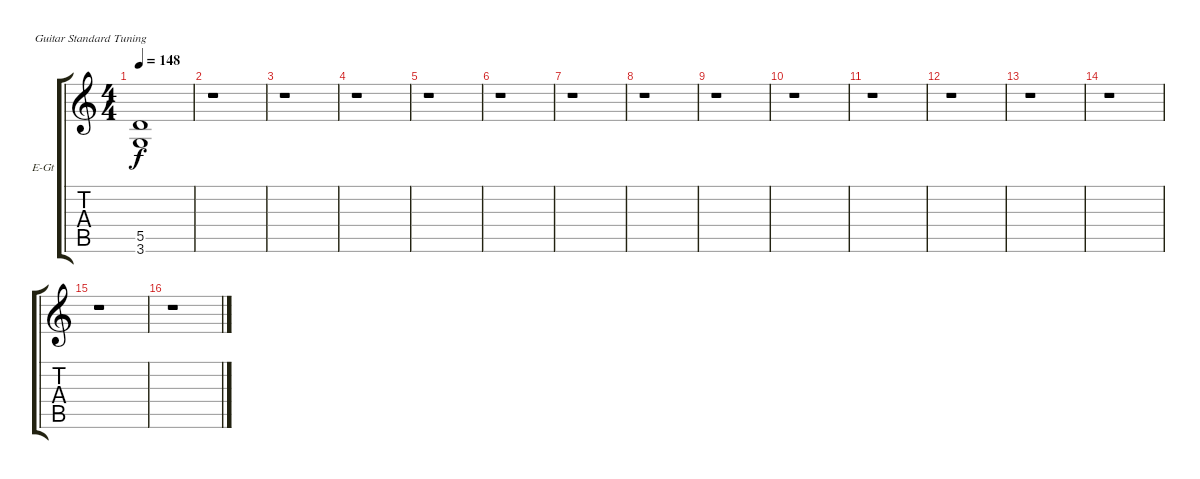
\bracketExtendMode groupsimilarinstruments
\firstSystemTrackNameOrientation horizontal
\otherSystemsTrackNameOrientation horizontal
\track ("Rythm Guitar" "E-Gt") {instrument overdrivenguitar}
\staff {score tabs}
\tuning (E4 B3 G3 D3 A2 E2)
\ts (4 4)
\beaming (8 2 2 2 2)
\tempo 148
\clef g2
\ks c
(5.5 3.6).1{dy f} |
r.1 |
r.1 |
r.1 |
r.1 |
r.1 |
r.1 |
r.1 |
r.1 |
r.1 |
r.1 |
r.1 |
r.1 |
r.1 |
r.1 |
r.1
